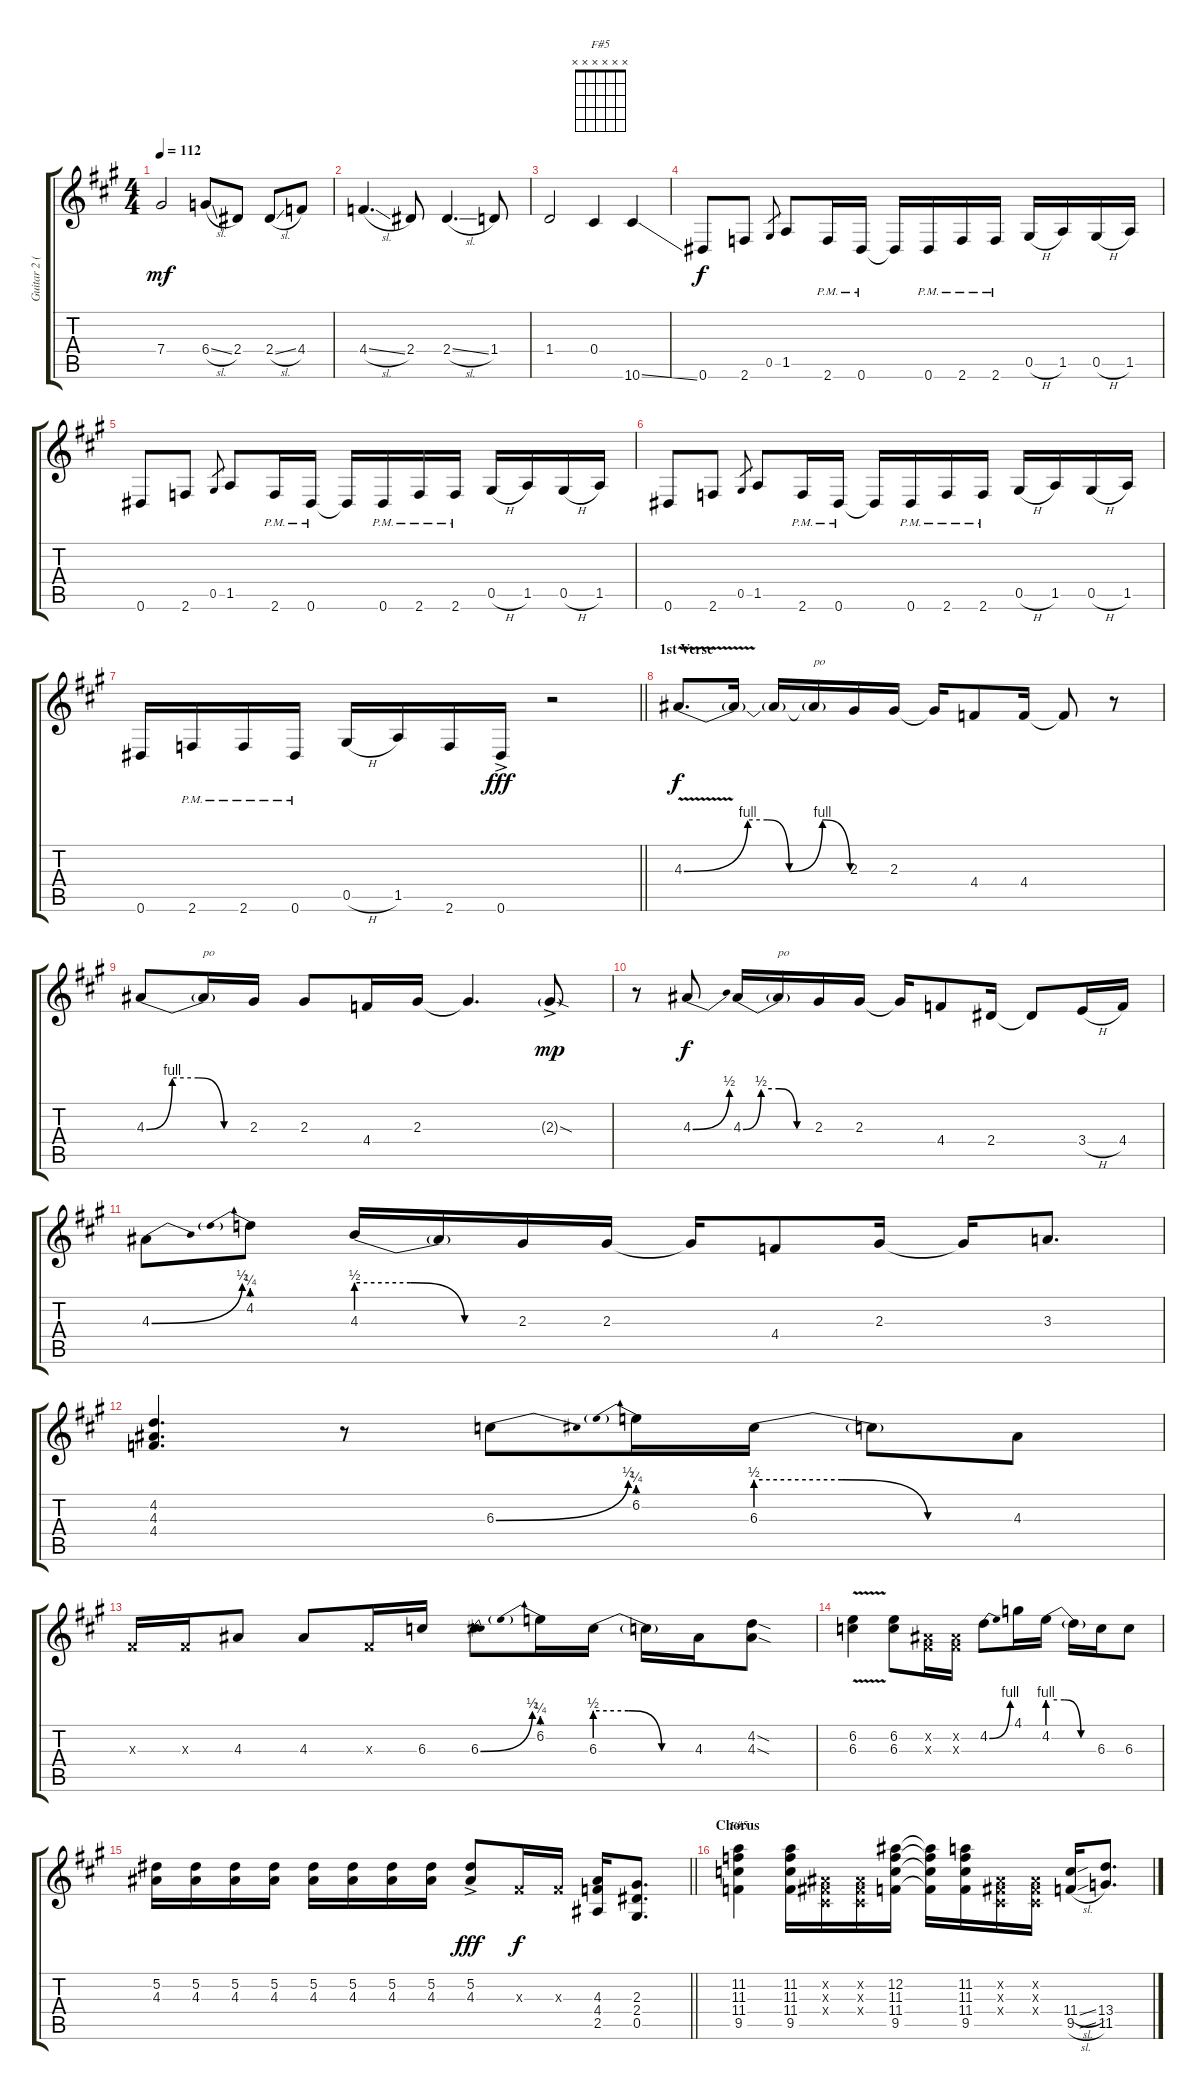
\track ("Guitar 2 (Izzy)" "Guitar 2 (") {instrument overdrivenguitar}
\staff {score tabs}
\tuning (Eb4 Bb3 Gb3 Db3 Ab2 Eb2) {hide}
\chord ("F#5" x x x x x x)
\ts (4 4)
\tempo 112
\clef g2
\ks f#minor
7.4.2{dy mf} 6.4{sl}.8 2.4.8 2.4{sl}.8 4.4.8 |
4.4{sl}.4{d} 2.4.8 2.4{sl}.4{d} 1.4.8 |
1.4.2 0.4.4 10.6{ss}.4 |
0.6.8{dy f} 2.6.8 0.5.8{gr} 1.5.8 2.6{pm}.16 0.6{pm}.16 0.6{t}.16 0.6{pm}.16 2.6{pm}.16 2.6{pm}.16 0.5{h}.16 1.5.16 0.5{h}.16 1.5.16 |
0.6.8 2.6.8 0.5.8{gr} 1.5.8 2.6{pm}.16 0.6{pm}.16 0.6{t}.16 0.6{pm}.16 2.6{pm}.16 2.6{pm}.16 0.5{h}.16 1.5.16 0.5{h}.16 1.5.16 |
0.6.8 2.6.8 0.5.8{gr} 1.5.8 2.6{pm}.16 0.6{pm}.16 0.6{t}.16 0.6{pm}.16 2.6{pm}.16 2.6{pm}.16 0.5{h}.16 1.5.16 0.5{h}.16 1.5.16 |
\barLineRight lightlight
0.6.16 2.6{pm}.16 2.6{pm}.16 0.6{pm}.16 0.5{h}.16 1.5.16 2.6.16 0.6{ac}.16{dy fff} r.2 |
\section ("" "1st Verse")
4.3{be (custom 0 0 23 4 30 4 38 0 50 4 60 0) v}.8{d dy f} 4.3{t}.16 4.3{t}.16 4.3{t}.16{txt "po"} 2.3.16 2.3.16 2.3{t}.16 4.4.8 4.4.16 4.4{t}.8 r.8 |
4.3{be (custom 0 0 15 4 30 4 45 0 60 0)}.8 4.3{t}.16{txt "po"} 2.3.16 2.3.8 4.4.16 2.3.16 2.3{t}.4{d} 2.3{sod g ac}.8{dy mp} |
r.8 4.3{be (bend 0 0 60 2)}.8{dy f} 4.3{be (custom 0 0 15 2 30 2 45 0 60 0)}.16 4.3{t}.16{txt "po"} 2.3.16 2.3.16 2.3{t}.16 4.4.8 2.4.16 2.4{t}.8 3.4{h}.16 4.4.16 |
4.3{be (bend 0 0 60 2)}.8 4.2{be (prebend 0 1 60 1)}.8 4.3{be (custom 0 2 20 2 40 0 60 0)}.16 4.3{t}.16 2.3.16 2.3.16 2.3{t}.16 4.4.8 2.3.16 2.3{t}.16 3.3.8{d} |
(4.2 4.3 4.4).4{d} r.8 6.3{be (bend 0 0 60 2)}.8 6.2{be (prebend 0 1 60 1)}.16 6.3{be (custom 0 2 20 2 40 0 60 0)}.16 6.3{t}.8 4.3.8 |
0.3{x}.16 0.3{x}.16 4.3.8 4.3.8 0.3{x}.16 6.3.16 6.3{be (bend 0 0 60 2)}.8 6.2{be (prebend 0 1 60 1)}.16 6.3{be (custom 0 2 20 2 40 0 60 0)}.16 6.3{t}.16 4.3.16 (4.2{sod} 4.3{sod}).8 |
(6.2{v} 6.3{v}).4 (6.2 6.3).8 (0.2{x} 0.3{x}).16 (0.2{x} 0.3{x}).16 4.2{be (bend 0 0 60 4)}.8 4.1.16 4.2{be (custom 0 4 20 4 40 0 60 0)}.16 4.2{t}.16 6.3.16 6.3.8 |
\barLineRight lightlight
(5.2 4.3).16 (5.2 4.3).16 (5.2 4.3).16 (5.2 4.3).16 (5.2 4.3).16 (5.2 4.3).16 (5.2 4.3).16 (5.2 4.3).16 (5.2{ac} 4.3{ac}).8{dy fff} 0.3{x}.16{dy f} 0.3{x}.16 (4.3 4.4 2.5).16 (2.3 2.4 0.5).8{d} |
\section ("" "Chorus")
(11.2 11.3 11.4 9.5).4{ch "F#5"} (11.2 11.3 11.4 9.5).16 (0.2{x} 0.3{x} 0.4{x}).16 (0.2{x} 0.3{x} 0.4{x}).16 (12.2 11.3 11.4 9.5).16 (12.2{t} 11.3{t} 11.4{t} 9.5{t}).16 (11.2 11.3 11.4 9.5).16 (0.2{x} 0.3{x} 0.4{x}).16 (0.2{x} 0.3{x} 0.4{x}).16 (11.4{sl} 9.5{sl}).16 (13.4 11.5).8{d}
